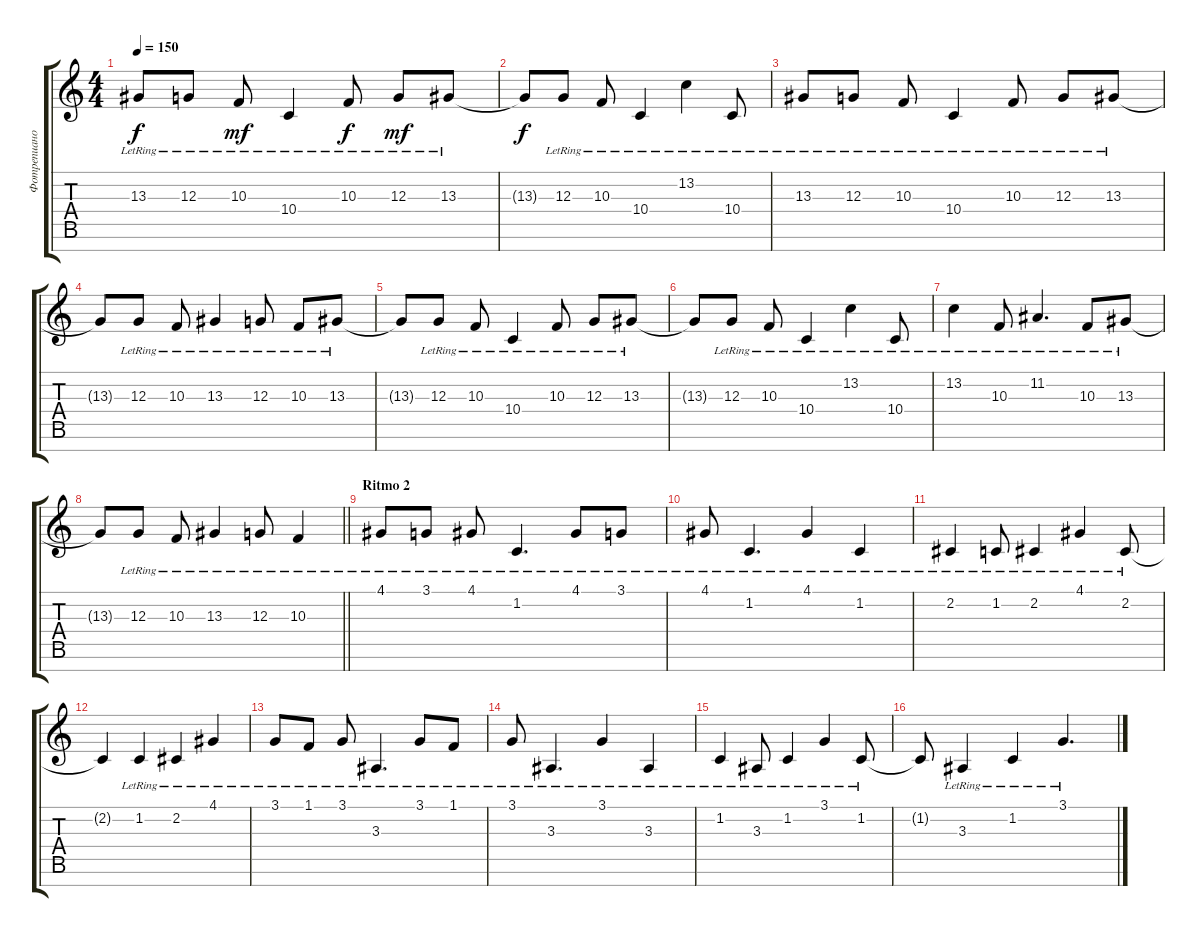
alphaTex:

\track ("Фотрепиано л" "Фотрепиано") {instrument acousticgrandpiano}
\staff {score tabs}
\tuning (E4 B3 G3 D3 A2 E2 B1) {hide}
\ts (4 4)
\tempo 150
\clef g2
\ks c
13.3{lr}.8{dy f} 12.3{lr}.8 10.3{lr}.8{dy mf} 10.4{lr}.4 10.3{lr}.8{dy f} 12.3{lr}.8{dy mf} 13.3{lr}.8 |
13.3{t}.8{dy f} 12.3{lr}.8 10.3{lr}.8 10.4{lr}.4 13.2{lr}.4 10.4{lr}.8 |
13.3{lr}.8 12.3{lr}.8 10.3{lr}.8 10.4{lr}.4 10.3{lr}.8 12.3{lr}.8 13.3{lr}.8 |
13.3{t}.8 12.3{lr}.8 10.3{lr}.8 13.3{lr}.4 12.3{lr}.8 10.3{lr}.8 13.3{lr}.8 |
13.3{t}.8 12.3{lr}.8 10.3{lr}.8 10.4{lr}.4 10.3{lr}.8 12.3{lr}.8 13.3{lr}.8 |
13.3{t}.8 12.3{lr}.8 10.3{lr}.8 10.4{lr}.4 13.2{lr}.4 10.4{lr}.8 |
13.2{lr}.4 10.3{lr}.8 11.2{lr}.4{d} 10.3{lr}.8 13.3{lr}.8 |
\barLineRight lightlight
13.3{t}.8 12.3{lr}.8 10.3{lr}.8 13.3{lr}.4 12.3{lr}.8 10.3{lr}.4 |
\section ("" "Ritmo 2")
4.1{lr}.8 3.1{lr}.8 4.1{lr}.8 1.2{lr}.4{d} 4.1{lr}.8 3.1{lr}.8 |
4.1{lr}.8 1.2{lr}.4{d} 4.1{lr}.4 1.2{lr}.4 |
2.2{lr}.4 1.2{lr}.8 2.2{lr}.4 4.1{lr}.4 2.2{lr}.8 |
2.2{t}.4 1.2{lr}.4 2.2{lr}.4 4.1{lr}.4 |
3.1{lr}.8 1.1{lr}.8 3.1{lr}.8 3.3{lr}.4{d} 3.1{lr}.8 1.1{lr}.8 |
3.1{lr}.8 3.3{lr}.4{d} 3.1{lr}.4 3.3{lr}.4 |
1.2{lr}.4 3.3{lr}.8 1.2{lr}.4 3.1{lr}.4 1.2{lr}.8 |
1.2{t}.8 3.3{lr}.4 1.2{lr}.4 3.1{lr}.4{d}
